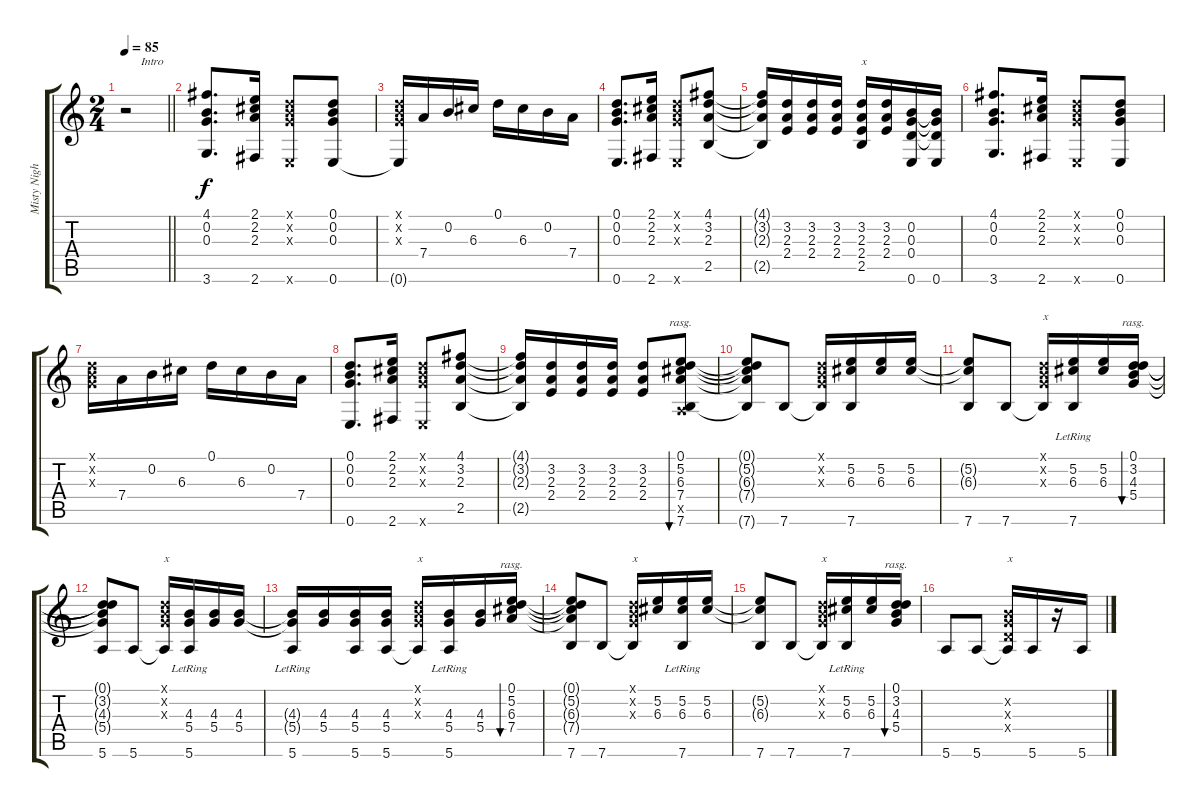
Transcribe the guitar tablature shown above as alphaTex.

\track ("Misty Night" "Misty Nigh") {instrument acousticguitarnylon}
\staff {score tabs}
\tuning (D4 B3 G3 D3 A2 E2) {hide}
\ts (2 4)
\tempo 85
\clef g2
\barLineRight lightlight
\ks c
r.2{txt "     Intro" dy f instrument acousticguitarnylon} |
(4.1 0.2 0.3 3.6).8{d} (2.1 2.2 2.3 2.6).16 (0.1{x} 0.2{x} 0.3{x} 0.6{x}).8 (0.1 0.2 0.3 0.6).8 |
(0.1{x} 0.2{x} 0.3{x} 0.6{t}).16 7.4.16 0.2.16 6.3.16 0.1.16 6.3.16 0.2.16 7.4.16 |
(0.1 0.2 0.3 0.6).8{d} (2.1 2.2 2.3 2.6).16 (0.1{x} 0.2{x} 0.3{x} 0.6{x}).8 (4.1 3.2 2.3 2.5).8 |
(4.1{t} 3.2{t} 2.3{t} 2.5{t}).16 (3.2 2.3 2.4).16 (3.2 2.3 2.4).16 (3.2 2.3 2.4).16 (3.2 2.3 2.4 2.5).16{txt "x"} (3.2 2.3 2.4).16 (0.2 0.3 0.4 0.6).16 (0.2{t} 0.3{t} 0.4{t} 0.6).16 |
(4.1 0.2 0.3 3.6).8{d} (2.1 2.2 2.3 2.6).16 (0.1{x} 0.2{x} 0.3{x} 0.6{x}).8 (0.1 0.2 0.3 0.6).8 |
(0.1{x} 0.2{x} 0.3{x}).16 7.4.16 0.2.16 6.3.16 0.1.16 6.3.16 0.2.16 7.4.16 |
(0.1 0.2 0.3 0.6).8{d} (2.1 2.2 2.3 2.6).16 (0.1{x} 0.2{x} 0.3{x} 0.6{x}).8 (4.1 3.2 2.3 2.5).8 |
(4.1{t} 3.2{t} 2.3{t} 2.5{t}).16 (3.2 2.3 2.4).16 (3.2 2.3 2.4).16 (3.2 2.3 2.4).16 (3.2 2.3 2.4).8 (0.1 5.2 6.3 7.4 0.5{x} 7.6).8{bu 480 rasg ii} |
(0.1{t} 5.2{t} 6.3{t} 7.4{t} 7.6{t}).8 7.6.8 (0.1{x} 0.2{x} 0.3{x} 7.6{t}).16 (5.2 6.3 7.6).16 (5.2 6.3).16 (5.2 6.3).16 |
(5.2{t} 6.3{t} 7.6).8 7.6.8 (0.1{x} 0.2{x} 0.3{x} 7.6{t}).16{txt "x"} (5.2 6.3 7.6{lr}).16 (5.2 6.3).16 (0.1 3.2 4.3 5.4).16{bu 240 rasg ii} |
(0.1{t} 3.2{t} 4.3{t} 5.4{t} 5.6).8 5.6.8 (0.1{x} 0.2{x} 0.3{x} 5.6{t}).16{txt "x"} (4.3 5.4 5.6{lr}).16 (4.3 5.4).16 (4.3 5.4).16 |
(4.3{t} 5.4{t} 5.6{lr}).16 (4.3 5.4).16 (4.3 5.4 5.6).16 (4.3 5.4 5.6).16 (0.1{x} 0.2{x} 0.3{x} 5.6{t}).16{txt "x"} (4.3 5.4 5.6{lr}).16 (4.3 5.4).16 (0.1 5.2 6.3 7.4).16{bu 480 rasg ii} |
(0.1{t} 5.2{t} 6.3{t} 7.4{t} 7.6).8 7.6.8 (0.1{x} 0.2{x} 0.3{x} 7.6{t}).16{txt "x"} (5.2 6.3).16 (5.2 6.3 7.6{lr}).16 (5.2 6.3).16 |
(5.2{t} 6.3{t} 7.6).8 7.6.8 (0.1{x} 0.2{x} 0.3{x} 7.6{t}).16{txt "x"} (5.2 6.3 7.6{lr}).16 (5.2 6.3).16 (0.1 3.2 4.3 5.4).16{bu 240 rasg ii} |
5.6.8 5.6.8 (0.2{x} 0.3{x} 0.4{x} 5.6{t}).16{txt "x"} 5.6.16 r.16 5.6.16
